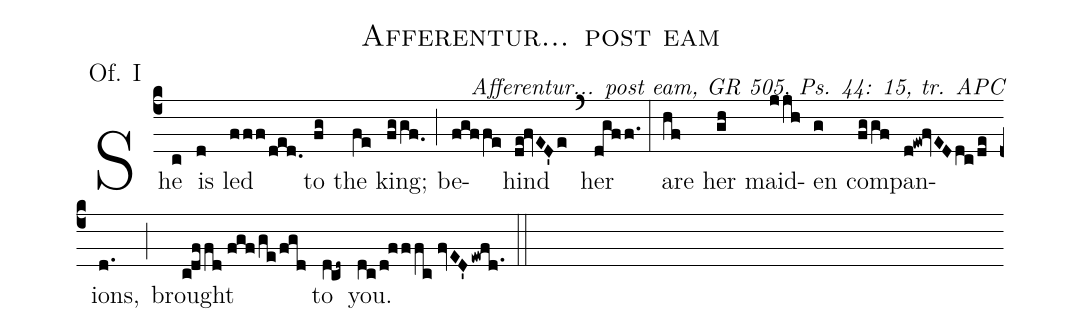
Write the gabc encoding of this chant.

name: Afferentur... post eam;
office-part: Offertorium;
mode: 1;
annotation: Of. I;
commentary: Afferentur... post eam, GR 505, Ps. 44: 15, tr. APC;
%%
(c4)She(c) is(d) led(fff/ded.) to(fg) the(fe) king;(fggf.0) (;)
be(fgffe)hind(de!fvED'e) (`) her(dgff.) (:) are(hf) her(gh) maid(jjh)en(g) com(fggf)pan(d!ew!fvEDdc/de)ions,(d.) (;)
brought(cdffd//fgf/ge/fgd) to(dV!cd~) you.(dc/d!fffc//fvED'ewfd.1) (::)
